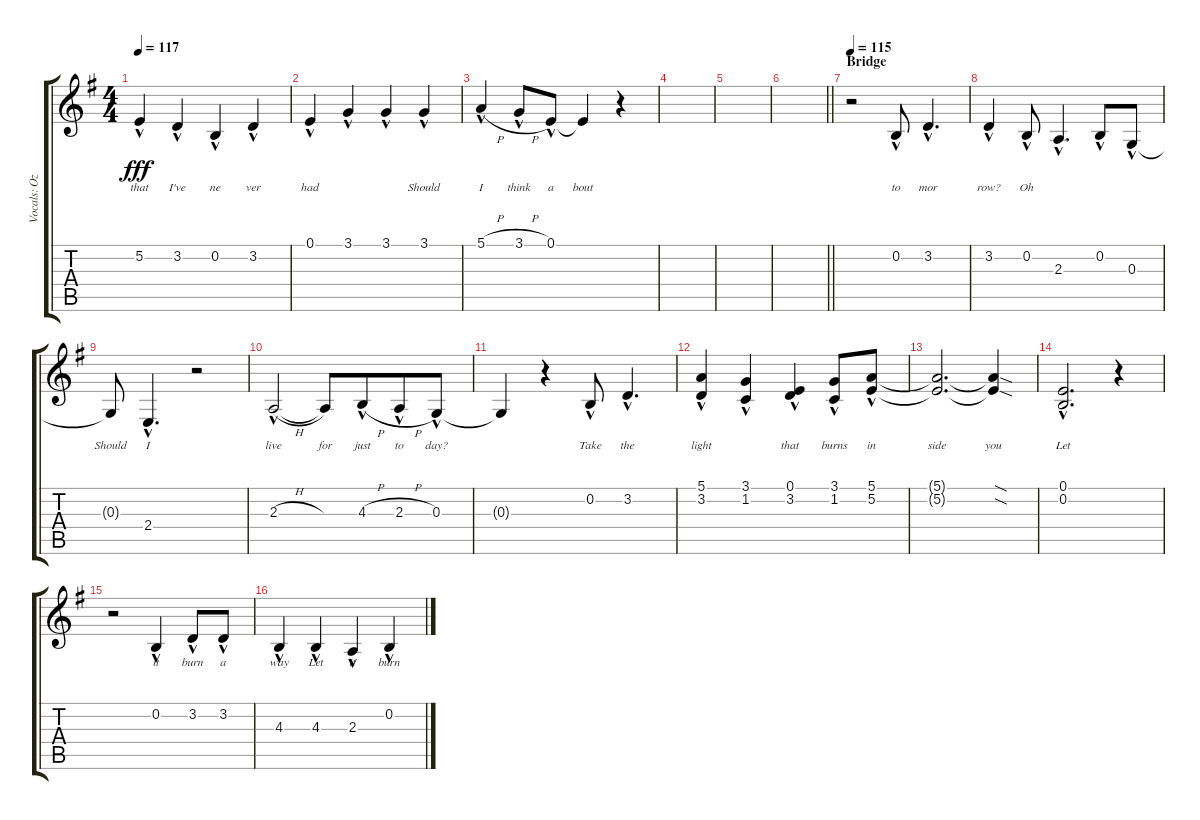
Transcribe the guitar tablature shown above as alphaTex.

\track ("Vocals: Ozzy" "Vocals: Oz") {instrument lead2sawtooth}
\staff {score tabs}
\tuning (E4 B3 G3 D3 A2 D2) {hide}
\ts (4 4)
\tempo 117
\clef g2
\ks g
5.2{hac}.4{lyrics (0 "that") lyrics (1 "") lyrics (2 "") lyrics (3 "") lyrics (4 "") dy fff} 3.2{hac}.4{lyrics (0 "I've") lyrics (1 "") lyrics (2 "") lyrics (3 "") lyrics (4 "")} 0.2{hac}.4{lyrics (0 "ne") lyrics (1 "") lyrics (2 "") lyrics (3 "") lyrics (4 "")} 3.2{hac}.4{lyrics (0 "ver") lyrics (1 "") lyrics (2 "") lyrics (3 "") lyrics (4 "")} |
0.1{hac}.4{lyrics (0 "had") lyrics (1 "") lyrics (2 "") lyrics (3 "") lyrics (4 "")} 3.1{hac}.4{lyrics (0 "") lyrics (1 "") lyrics (2 "") lyrics (3 "") lyrics (4 "")} 3.1{hac}.4{lyrics (0 "") lyrics (1 "") lyrics (2 "") lyrics (3 "") lyrics (4 "")} 3.1{hac}.4{lyrics (0 "Should") lyrics (1 "") lyrics (2 "") lyrics (3 "") lyrics (4 "")} |
5.1{h hac}.4{lyrics (0 "I") lyrics (1 "") lyrics (2 "") lyrics (3 "") lyrics (4 "")} 3.1{h hac}.8{lyrics (0 "think") lyrics (1 "") lyrics (2 "") lyrics (3 "") lyrics (4 "")} 0.1{hac}.8{lyrics (0 "a") lyrics (1 "") lyrics (2 "") lyrics (3 "") lyrics (4 "")} 0.1{t}.4{lyrics (0 "bout") lyrics (1 "") lyrics (2 "") lyrics (3 "") lyrics (4 "")} r.4 |
|
|
\barLineRight lightlight
|
\section ("" "Bridge")
\tempo 115
r.2 0.2{hac}.8{lyrics (0 "to") lyrics (1 "") lyrics (2 "") lyrics (3 "") lyrics (4 "")} 3.2{hac}.4{d lyrics (0 "mor") lyrics (1 "") lyrics (2 "") lyrics (3 "") lyrics (4 "")} |
3.2{hac}.4{lyrics (0 "row?") lyrics (1 "") lyrics (2 "") lyrics (3 "") lyrics (4 "")} 0.2{hac}.8{lyrics (0 "Oh") lyrics (1 "") lyrics (2 "") lyrics (3 "") lyrics (4 "")} 2.3{hac}.4{d lyrics (0 "") lyrics (1 "") lyrics (2 "") lyrics (3 "") lyrics (4 "")} 0.2{hac}.8{lyrics (0 "") lyrics (1 "") lyrics (2 "") lyrics (3 "") lyrics (4 "")} 0.3{hac}.8{lyrics (0 "") lyrics (1 "") lyrics (2 "") lyrics (3 "") lyrics (4 "")} |
0.3{t}.8{lyrics (0 "Should") lyrics (1 "") lyrics (2 "") lyrics (3 "") lyrics (4 "")} 2.4{hac}.4{d lyrics (0 "I") lyrics (1 "") lyrics (2 "") lyrics (3 "") lyrics (4 "")} r.2 |
2.3{h hac}.2{lyrics (0 "live") lyrics (1 "") lyrics (2 "") lyrics (3 "") lyrics (4 "")} 2.3{t}.8{lyrics (0 "for") lyrics (1 "") lyrics (2 "") lyrics (3 "") lyrics (4 "")} 4.3{h hac}.8{lyrics (0 "just") lyrics (1 "") lyrics (2 "") lyrics (3 "") lyrics (4 "") beam merge} 2.3{h hac}.8{lyrics (0 "to") lyrics (1 "") lyrics (2 "") lyrics (3 "") lyrics (4 "")} 0.3{hac}.8{lyrics (0 "day?") lyrics (1 "") lyrics (2 "") lyrics (3 "") lyrics (4 "")} |
0.3{t}.4{lyrics (0 "") lyrics (1 "") lyrics (2 "") lyrics (3 "") lyrics (4 "")} r.4 0.2{hac}.8{lyrics (0 "Take") lyrics (1 "") lyrics (2 "") lyrics (3 "") lyrics (4 "")} 3.2{hac}.4{d lyrics (0 "the") lyrics (1 "") lyrics (2 "") lyrics (3 "") lyrics (4 "")} |
(5.1{hac} 3.2{hac}).4{lyrics (0 "light") lyrics (1 "") lyrics (2 "") lyrics (3 "") lyrics (4 "")} (3.1{hac} 1.2{hac}).4{lyrics (0 "") lyrics (1 "") lyrics (2 "") lyrics (3 "") lyrics (4 "")} (0.1{hac} 3.2{hac}).4{lyrics (0 "that") lyrics (1 "") lyrics (2 "") lyrics (3 "") lyrics (4 "")} (3.1{hac} 1.2{hac}).8{lyrics (0 "burns") lyrics (1 "") lyrics (2 "") lyrics (3 "") lyrics (4 "")} (5.1{hac} 5.2{hac}).8{lyrics (0 "in") lyrics (1 "") lyrics (2 "") lyrics (3 "") lyrics (4 "")} |
(5.1{t} 5.2{t}).2{d lyrics (0 "side") lyrics (1 "") lyrics (2 "") lyrics (3 "") lyrics (4 "")} (5.1{sod t} 5.2{sod t}).4{lyrics (0 "you") lyrics (1 "") lyrics (2 "") lyrics (3 "") lyrics (4 "")} |
(0.1{hac} 0.2{hac}).2{d lyrics (0 "Let") lyrics (1 "") lyrics (2 "") lyrics (3 "") lyrics (4 "")} r.4 |
r.2 0.2{hac}.4{lyrics (0 "it") lyrics (1 "") lyrics (2 "") lyrics (3 "") lyrics (4 "")} 3.2{hac}.8{lyrics (0 "burn") lyrics (1 "") lyrics (2 "") lyrics (3 "") lyrics (4 "")} 3.2{hac}.8{lyrics (0 "a") lyrics (1 "") lyrics (2 "") lyrics (3 "") lyrics (4 "")} |
4.3{hac}.4{lyrics (0 "way") lyrics (1 "") lyrics (2 "") lyrics (3 "") lyrics (4 "")} 4.3{hac}.4{lyrics (0 "Let") lyrics (1 "") lyrics (2 "") lyrics (3 "") lyrics (4 "")} 2.3{hac}.4{lyrics (0 "it") lyrics (1 "") lyrics (2 "") lyrics (3 "") lyrics (4 "")} 0.2{hac}.4{lyrics (0 "burn") lyrics (1 "") lyrics (2 "") lyrics (3 "") lyrics (4 "")}
